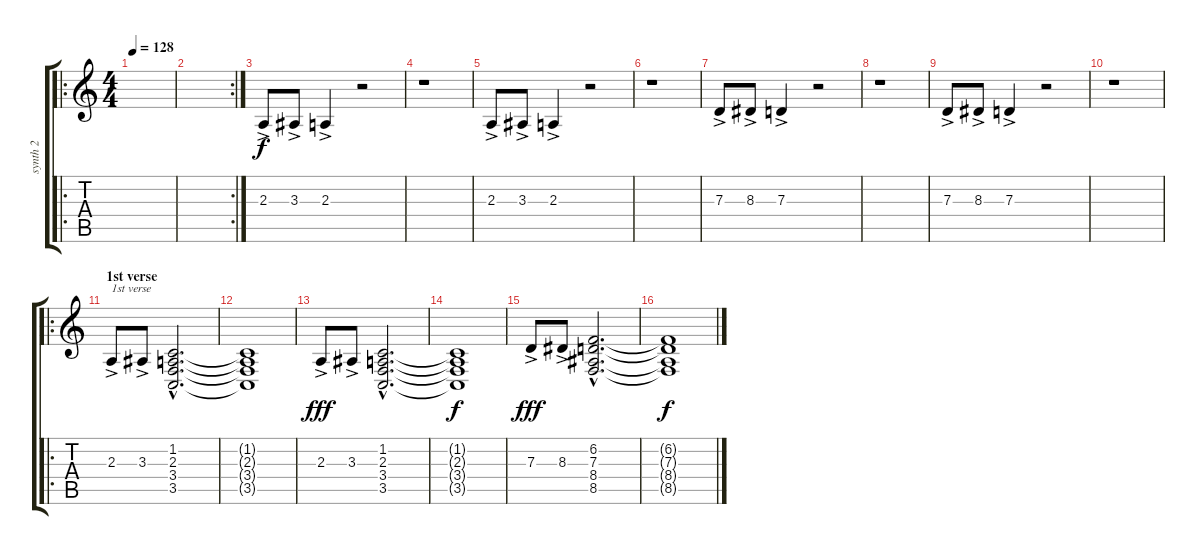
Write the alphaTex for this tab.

\track ("synth 2" "synth 2") {instrument stringensemble1}
\staff {score tabs}
\tuning (E4 B3 G3 D3 A2 E2) {hide}
\ro
\ts (4 4)
\tempo 128
\clef g2
\ks c
|
\rc 2
|
2.3{ac}.8{instrument stringensemble1} 3.3{ac}.8 2.3{ac}.4 r.2 |
r.1 |
2.3{ac}.8{instrument stringensemble1} 3.3{ac}.8 2.3{ac}.4 r.2 |
r.1 |
7.3{ac}.8 8.3{ac}.8 7.3{ac}.4 r.2 |
r.1 |
7.3{ac}.8 8.3{ac}.8 7.3{ac}.4 r.2 |
r.1 |
\ro
\section ("" "1st verse")
2.3{ac}.8{txt "1st verse"} 3.3{ac}.8 (1.2{hac} 2.3{hac} 3.4{hac} 3.5{hac}).2{d} |
(1.2{t} 2.3{t} 3.4{t} 3.5{t}).1{dy f} |
2.3{ac}.8{dy fff} 3.3{ac}.8 (1.2{hac} 2.3{hac} 3.4{hac} 3.5{hac}).2{d} |
(1.2{t} 2.3{t} 3.4{t} 3.5{t}).1{dy f} |
7.3{ac}.8{dy fff} 8.3{ac}.8 (6.2{hac} 7.3{hac} 8.4{hac} 8.5{hac}).2{d} |
(6.2{t} 7.3{t} 8.4{t} 8.5{t}).1{dy f}
